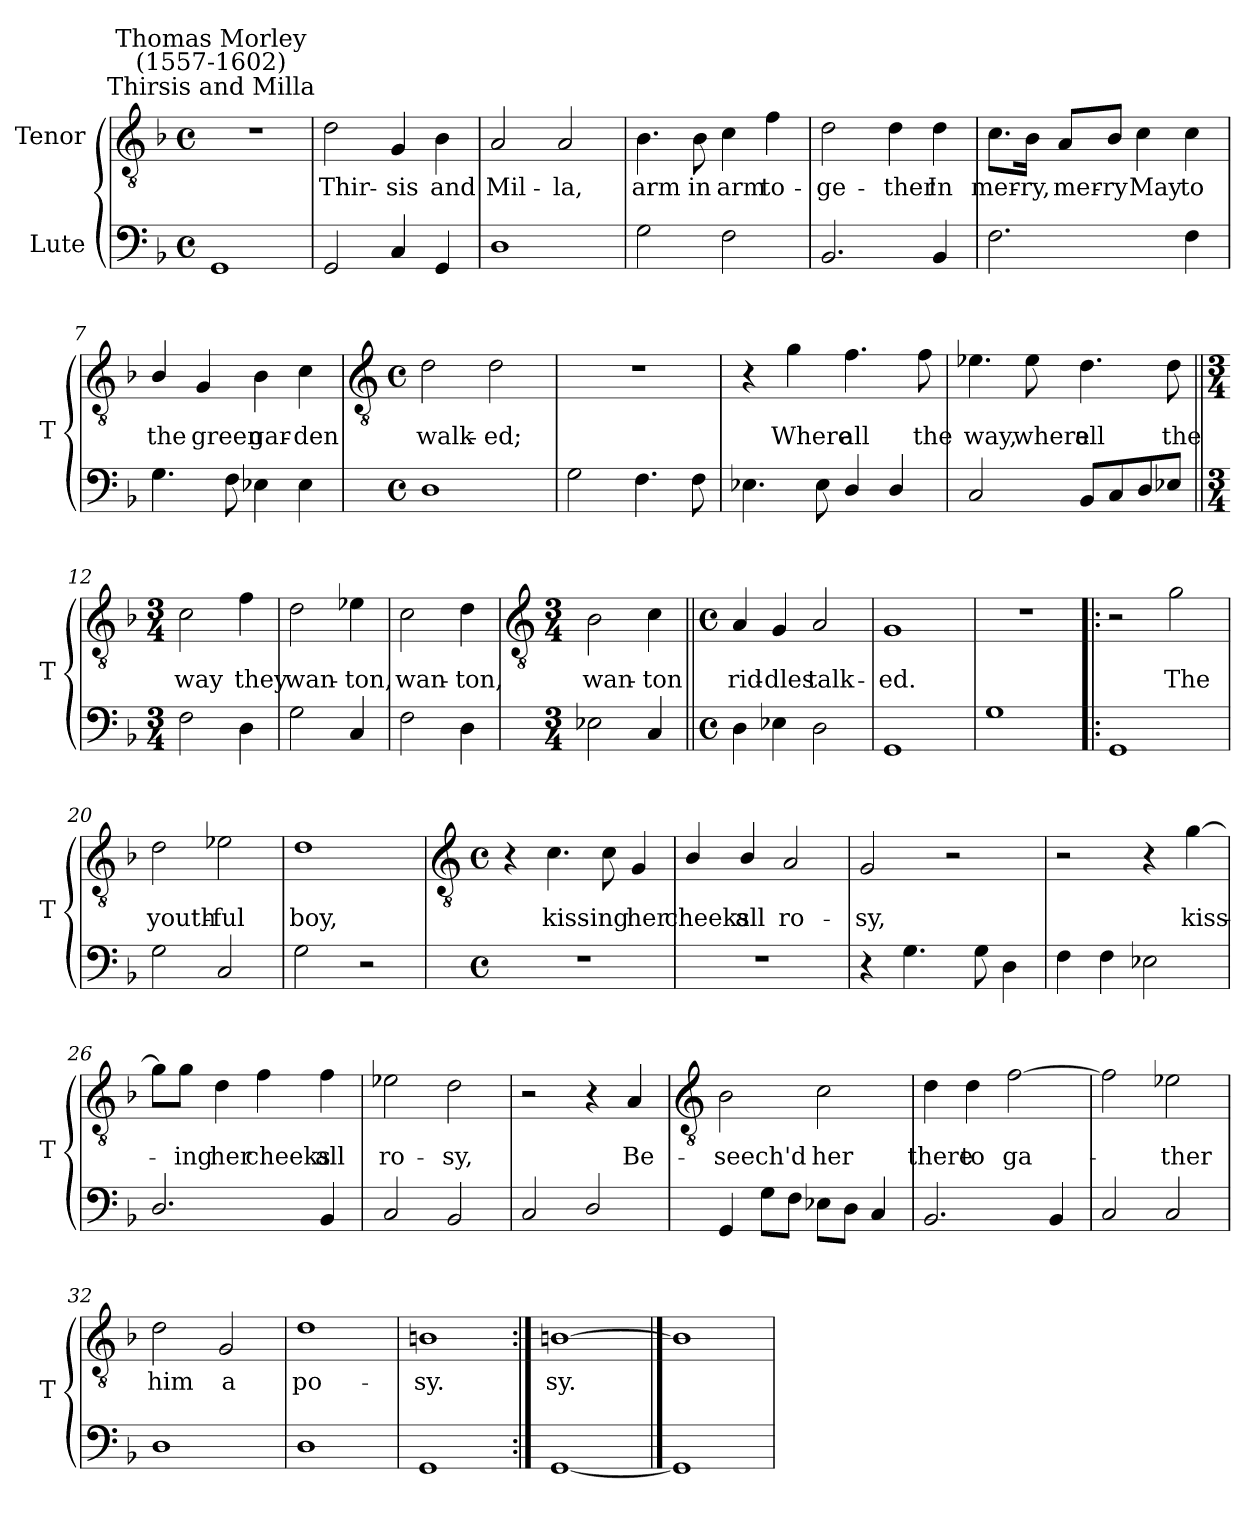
**kern	**kern	**text
*part2	*part1	*part1
*staff2	*staff1	*staff1
*I"Lute	*I"Tenor	*
*	*I'T	*
*clefF4	*clefGv2	*
*k[b-]	*k[b-]	*
*F:	*F:	*
*M4/4	*M4/4	*
*met(c)	*met(c)	*
=1	=1	=1
!	!LO:TX:a:cj:t=Thirsis and Milla	!
!	!LO:TX:a:cj:t=Thomas Morley\n(1557-1602)	!
1GG	1r	.
=2	=2	=2
!	!	!LO:LY:b
2GG	2d	Thir-
!	!	!LO:LY:b
4C	4G	-sis
!	!	!LO:LY:b
4GG	4B-	and
=3	=3	=3
!	!	!LO:LY:b
1D	2A	Mil-
!	!	!LO:LY:b
.	2A	-la,
=4	=4	=4
!	!	!LO:LY:b
2G	4.B-	arm
!	!	!LO:LY:b
.	8B-	in
!	!	!LO:LY:b
2F	4c	arm
!	!	!LO:LY:b
.	4f	to-
=5	=5	=5
!	!	!LO:LY:b
2.BB-	2d	-ge-
!	!	!LO:LY:b
.	4d	-ther
!	!	!LO:LY:b
4BB-	4d	In
=6	=6	=6
!	!	!LO:LY:b
2.F	8.c\L	mer-
!	!	!LO:LY:b
.	16B-\Jk	-ry,
!	!	!LO:LY:b
.	8A/L	mer-
!	!	!LO:LY:b
.	8B-/J	-ry
!	!	!LO:LY:b
.	4c	May
!	!	!LO:LY:b
4F	4c	to
=7	=7	=7
!	!	!LO:LY:b
4.G	4B-/	the
!	!	!LO:LY:b
.	4G	green
8F	.	.
!	!	!LO:LY:b
4E-X	4B-	gar-
!	!	!LO:LY:b
4E-	4c	-den
!!LO:LB:g=z
=8	=8	=8
*	*clefGv2	*
*M4/4	*M4/4	*
*met(c)	*met(c)	*
!	!	!LO:LY:b
1D	2d	walk-
!	!	!LO:LY:b
.	2d	-ed;
=9	=9	=9
2G	1r	.
4.F	.	.
8F	.	.
=10	=10	=10
4.E-X	4r	.
!	!	!LO:LY:b
.	4g	Where
8E-	.	.
!	!	!LO:LY:b
4D/	4.f	all
4D/	.	.
!	!	!LO:LY:b
.	8f	the
=11	=11	=11
!	!	!LO:LY:b
2C	4.e-X	way,
!	!	!LO:LY:b
.	8e-	where
!	!	!LO:LY:b
8BB-L	4.d	all
8C	.	.
8D	.	.
!	!	!LO:LY:b
8E-XJ	8d	the
=12||	=12||	=12||
*M3/4	*M3/4	*
!	!	!LO:LY:b
2F	2c	way
!	!	!LO:LY:b
4D	4f	they
=13	=13	=13
!	!	!LO:LY:b
2G	2d	wan-
!	!	!LO:LY:b
4C	4e-X	-ton,
=14	=14	=14
!	!	!LO:LY:b
2F	2c	wan-
!	!	!LO:LY:b
4D	4d	-ton,
!!LO:LB:g=z
=15	=15	=15
*	*clefGv2	*
*M3/4	*M3/4	*
!	!	!LO:LY:b
2E-X	2B-	wan-
!	!	!LO:LY:b
4C	4c	-ton
=16||	=16||	=16||
*M4/4	*M4/4	*
*met(c)	*met(c)	*
!	!	!LO:LY:b
4D	4A	rid-
!	!	!LO:LY:b
4E-X	4G	-dles
!	!	!LO:LY:b
2D	2A	talk-
=17	=17	=17
!	!	!LO:LY:b
1GG	1G	-ed.
=18	=18	=18
1G	1r	.
=19!|:	=19!|:	=19!|:
1GG	2r	.
!	!	!LO:LY:b
.	2g	The
=20	=20	=20
!	!	!LO:LY:b
2G	2d	youth-
!	!	!LO:LY:b
2C	2e-X	-ful
=21	=21	=21
!	!	!LO:LY:b
2G	1d	boy,
2r	.	.
!!LO:LB:g=z
=22	=22	=22
*	*clefGv2	*
*M4/4	*M4/4	*
*met(c)	*met(c)	*
1r	4r	.
!	!	!LO:LY:b
.	4.c	kiss-
!	!	!LO:LY:b
.	8c	-ing
!	!	!LO:LY:b
.	4G	her
=23	=23	=23
!	!	!LO:LY:b
1r	4B-/	cheeks
!	!	!LO:LY:b
.	4B-/	all
!	!	!LO:LY:b
.	2A	ro-
=24	=24	=24
!	!	!LO:LY:b
4r	2G	-sy,
4.G	.	.
.	2r	.
8G	.	.
4D	.	.
=25	=25	=25
4F	2r	.
4F	.	.
2E-X	4r	.
!	!	!LO:LY:b
.	[4g	kiss-
=26	=26	=26
2.D/	8g\L]	.
!	!	!LO:LY:b
.	8g\J	ing
!	!	!LO:LY:b
.	4d	her
!	!	!LO:LY:b
.	4f	cheeks
!	!	!LO:LY:b
4BB-	4f	all
=27	=27	=27
!	!	!LO:LY:b
2C	2e-X	ro-
!	!	!LO:LY:b
2BB-	2d	-sy,
=28	=28	=28
2C	2r	.
2D/	4r	.
!	!	!LO:LY:b
.	4A	Be-
!!LO:LB:g=z
=29	=29	=29
*	*clefGv2	*
!	!	!LO:LY:b
4GG	2B-	-seech'd
8GL	.	.
8FJ	.	.
!	!	!LO:LY:b
8E-XL	2c	her
8DJ	.	.
4C	.	.
=30	=30	=30
!	!	!LO:LY:b
2.BB-	4d	there
!	!	!LO:LY:b
.	4d	to
!	!	!LO:LY:b
.	[2f	ga-
4BB-	.	.
=31	=31	=31
2C	2f]	.
!	!	!LO:LY:b
2C	2e-X	ther
=32	=32	=32
!	!	!LO:LY:b
1D	2d	him
!	!	!LO:LY:b
.	2G	a
=33	=33	=33
!	!	!LO:LY:b
1D	1d	po-
=34	=34	=34
!	!	!LO:LY:b
1GG	1Bn	-sy.
=35:|!	=35:|!	=35:|!
!	!	!LO:LY:b
[1GG	[1Bn	sy.
==36	==36	==36
1GG]	1B]	.
=	=	=
*-	*-	*-
